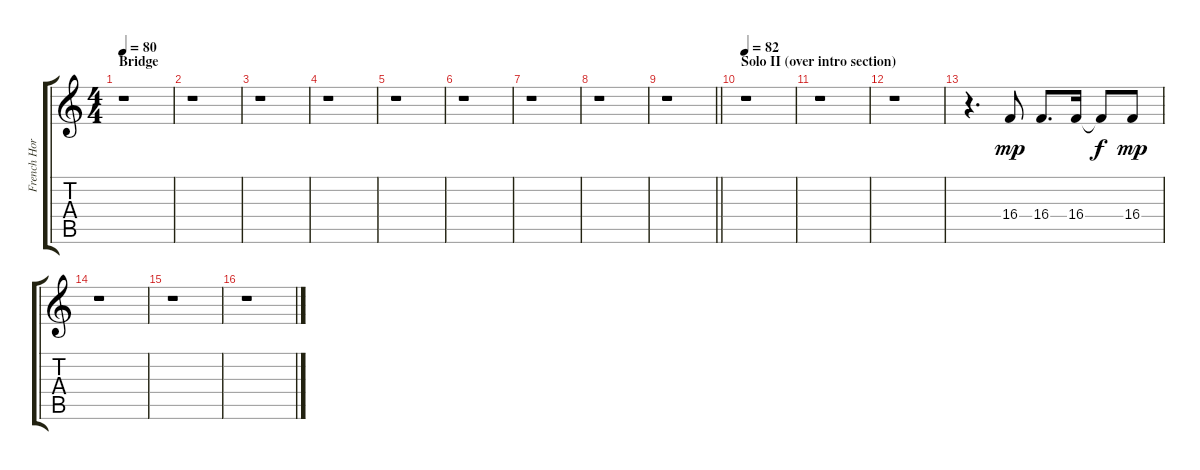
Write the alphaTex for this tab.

\track ("French Horn" "French Hor") {instrument frenchhorn}
\staff {score tabs}
\tuning (Eb4 Bb3 Gb3 Db3 Ab2 Eb2) {hide}
\ts (4 4)
\section ("" "Bridge")
\tempo 80
\clef g2
\ks c
r.1{dy mf} |
r.1 |
r.1 |
r.1 |
r.1 |
r.1 |
r.1 |
r.1 |
\barLineRight lightlight
r.1 |
\section ("" "Solo II (over intro section)")
\tempo 82
r.1 |
r.1 |
r.1 |
r.4{d volume 13} 16.4.8{dy mp} 16.4.8{d} 16.4.16 16.4{t}.8{dy f} 16.4.8{dy mp} |
r.1 |
r.1 |
r.1
